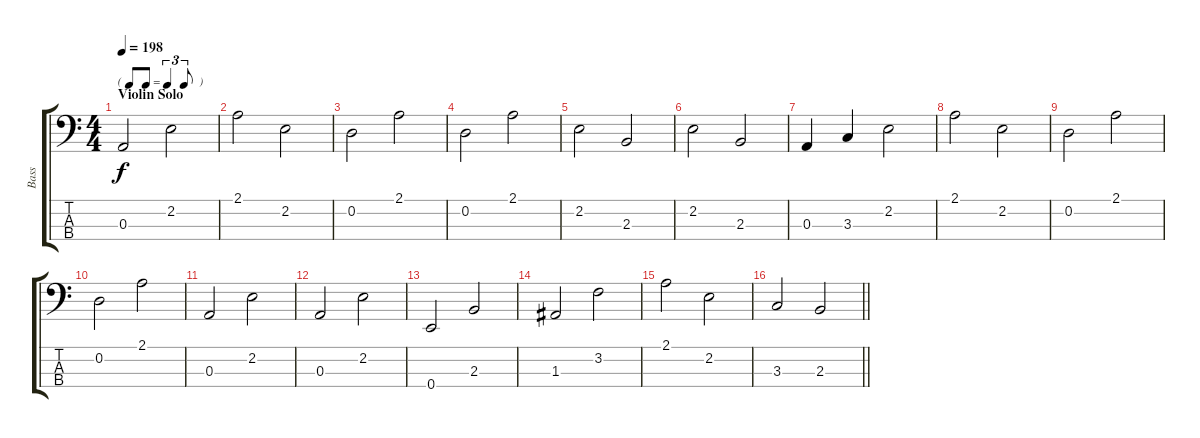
\track ("Bass" "Bass") {instrument acousticbass}
\staff {score tabs}
\tuning (G2 D2 A1 E1) {hide}
\ts (4 4)
\tf triplet8th
\section ("" "Violin Solo")
\tempo 198
\clef f4
\ks c
0.3.2{dy f} 2.2.2 |
2.1.2 2.2.2 |
0.2.2 2.1.2 |
0.2.2 2.1.2 |
2.2.2 2.3.2 |
2.2.2 2.3.2 |
0.3.4 3.3.4 2.2.2 |
2.1.2 2.2.2 |
0.2.2 2.1.2 |
0.2.2 2.1.2 |
0.3.2 2.2.2 |
0.3.2 2.2.2 |
0.4.2 2.3.2 |
1.3.2 3.2.2 |
2.1.2 2.2.2 |
\barLineRight lightlight
3.3.2 2.3.2
